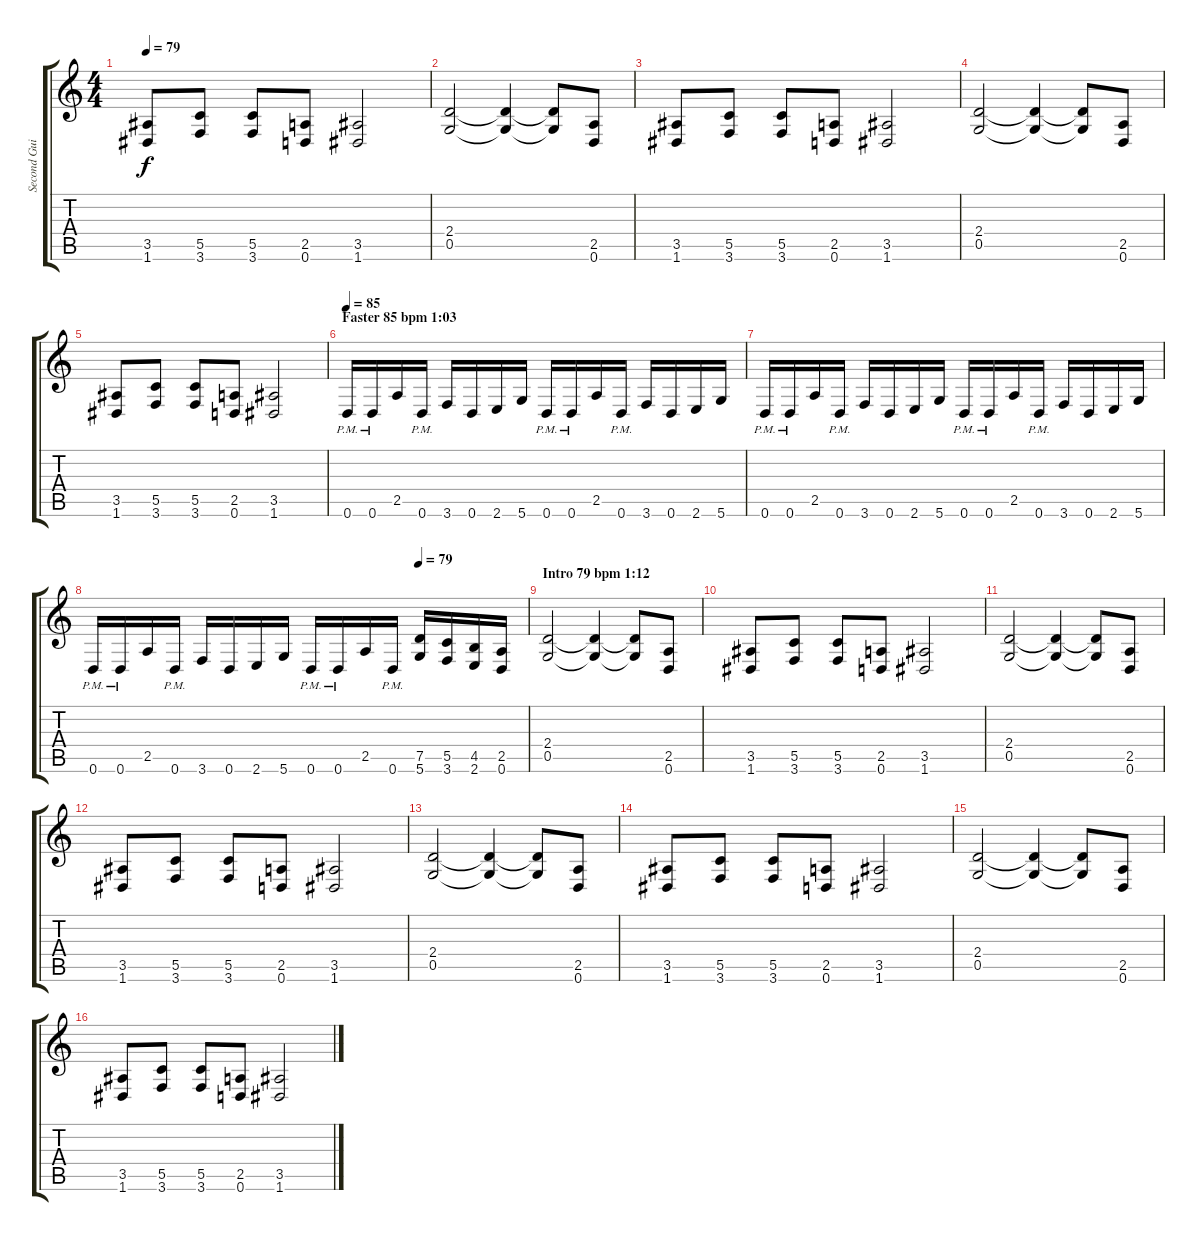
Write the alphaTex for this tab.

\track ("Second Guitar" "Second Gui") {instrument overdrivenguitar}
\staff {score tabs}
\tuning (D4 A3 F3 C3 G2 D2) {hide}
\ts (4 4)
\tempo 79
\clef g2
\ks c
(3.5 1.6).8{dy f} (5.5 3.6).8 (5.5 3.6).8 (2.5 0.6).8 (3.5 1.6).2 |
(2.4 0.5).2 (2.4{t} 0.5{t}).4 (2.4{t} 0.5{t}).8 (2.5 0.6).8 |
(3.5 1.6).8 (5.5 3.6).8 (5.5 3.6).8 (2.5 0.6).8 (3.5 1.6).2 |
(2.4 0.5).2 (2.4{t} 0.5{t}).4 (2.4{t} 0.5{t}).8 (2.5 0.6).8 |
(3.5 1.6).8 (5.5 3.6).8 (5.5 3.6).8 (2.5 0.6).8 (3.5 1.6).2 |
\section ("" "Faster 85 bpm 1:03")
\tempo 85
0.6{pm}.16 0.6{pm}.16 2.5.16 0.6{pm}.16 3.6.16 0.6.16 2.6.16 5.6.16 0.6{pm}.16 0.6{pm}.16 2.5.16 0.6{pm}.16 3.6.16 0.6.16 2.6.16 5.6.16 |
0.6{pm}.16 0.6{pm}.16 2.5.16 0.6{pm}.16 3.6.16 0.6.16 2.6.16 5.6.16 0.6{pm}.16 0.6{pm}.16 2.5.16 0.6{pm}.16 3.6.16 0.6.16 2.6.16 5.6.16 |
\tempo (79 0.75)
0.6{pm}.16 0.6{pm}.16 2.5.16 0.6{pm}.16 3.6.16 0.6.16 2.6.16 5.6.16 0.6{pm}.16 0.6{pm}.16 2.5.16 0.6{pm}.16 (7.5 5.6).16 (5.5 3.6).16 (4.5 2.6).16 (2.5 0.6).16 |
\section ("" "Intro 79 bpm 1:12")
(2.4 0.5).2 (2.4{t} 0.5{t}).4 (2.4{t} 0.5{t}).8 (2.5 0.6).8 |
(3.5 1.6).8 (5.5 3.6).8 (5.5 3.6).8 (2.5 0.6).8 (3.5 1.6).2 |
(2.4 0.5).2 (2.4{t} 0.5{t}).4 (2.4{t} 0.5{t}).8 (2.5 0.6).8 |
(3.5 1.6).8 (5.5 3.6).8 (5.5 3.6).8 (2.5 0.6).8 (3.5 1.6).2 |
(2.4 0.5).2 (2.4{t} 0.5{t}).4 (2.4{t} 0.5{t}).8 (2.5 0.6).8 |
(3.5 1.6).8 (5.5 3.6).8 (5.5 3.6).8 (2.5 0.6).8 (3.5 1.6).2 |
(2.4 0.5).2 (2.4{t} 0.5{t}).4 (2.4{t} 0.5{t}).8 (2.5 0.6).8 |
(3.5 1.6).8 (5.5 3.6).8 (5.5 3.6).8 (2.5 0.6).8 (3.5 1.6).2
